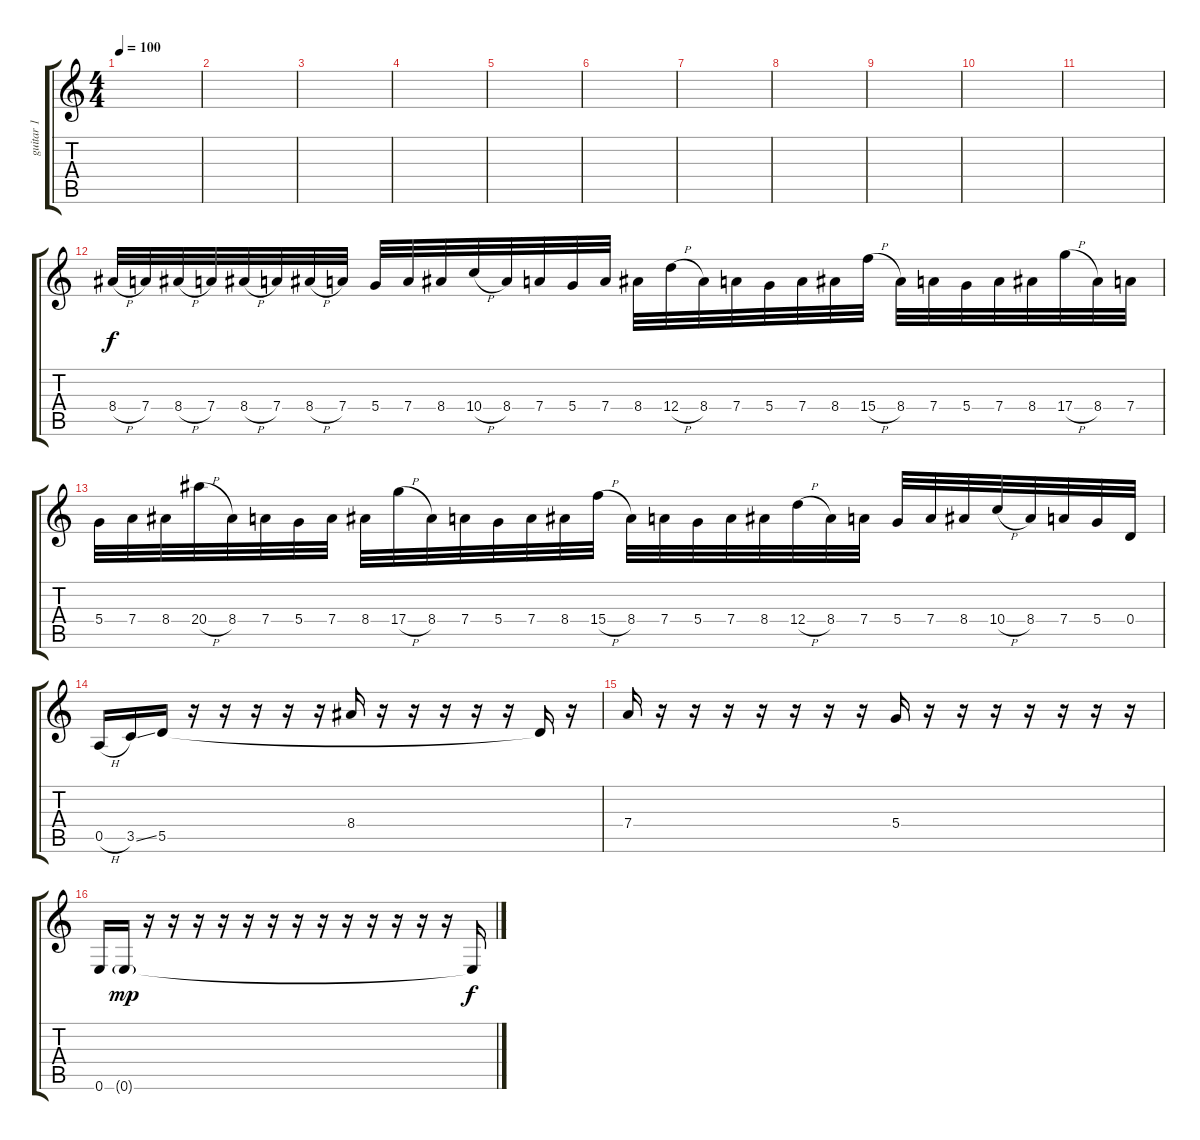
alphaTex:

\track ("guitar 1" "guitar 1") {instrument distortionguitar}
\staff {score tabs}
\tuning (E4 B3 G3 D3 A2 E2) {hide}
\ts (4 4)
\tempo 100
\clef g2
\ks c
|
|
|
|
|
|
|
|
|
|
|
8.4{h}.32 7.4.32 8.4{h}.32 7.4.32 8.4{h}.32 7.4.32 8.4{h}.32 7.4.32 5.4.32 7.4.32 8.4.32 10.4{h}.32 8.4.32 7.4.32 5.4.32 7.4.32 8.4.32 12.4{h}.32 8.4.32 7.4.32 5.4.32 7.4.32 8.4.32 15.4{h}.32 8.4.32 7.4.32 5.4.32 7.4.32 8.4.32 17.4{h}.32 8.4.32 7.4.32 |
5.4.32 7.4.32 8.4.32 20.4{h}.32 8.4.32 7.4.32 5.4.32 7.4.32 8.4.32 17.4{h}.32 8.4.32 7.4.32 5.4.32 7.4.32 8.4.32 15.4{h}.32 8.4.32 7.4.32 5.4.32 7.4.32 8.4.32 12.4{h}.32 8.4.32 7.4.32 5.4.32 7.4.32 8.4.32 10.4{h}.32 8.4.32 7.4.32 5.4.32 0.4.32 |
0.5{h}.16 3.5{ss}.16 5.5.16 r.16 r.16 r.16 r.16 r.16 8.4.16 r.16 r.16 r.16 r.16 r.16 5.5{t}.16 r.16 |
7.4.16 r.16 r.16 r.16 r.16 r.16 r.16 r.16 5.4.16 r.16 r.16 r.16 r.16 r.16 r.16 r.16 |
0.6.16 0.6{g}.16{dy mp} r.16 r.16 r.16 r.16 r.16 r.16 r.16 r.16 r.16 r.16 r.16 r.16 r.16 0.6{t}.16{dy f}
